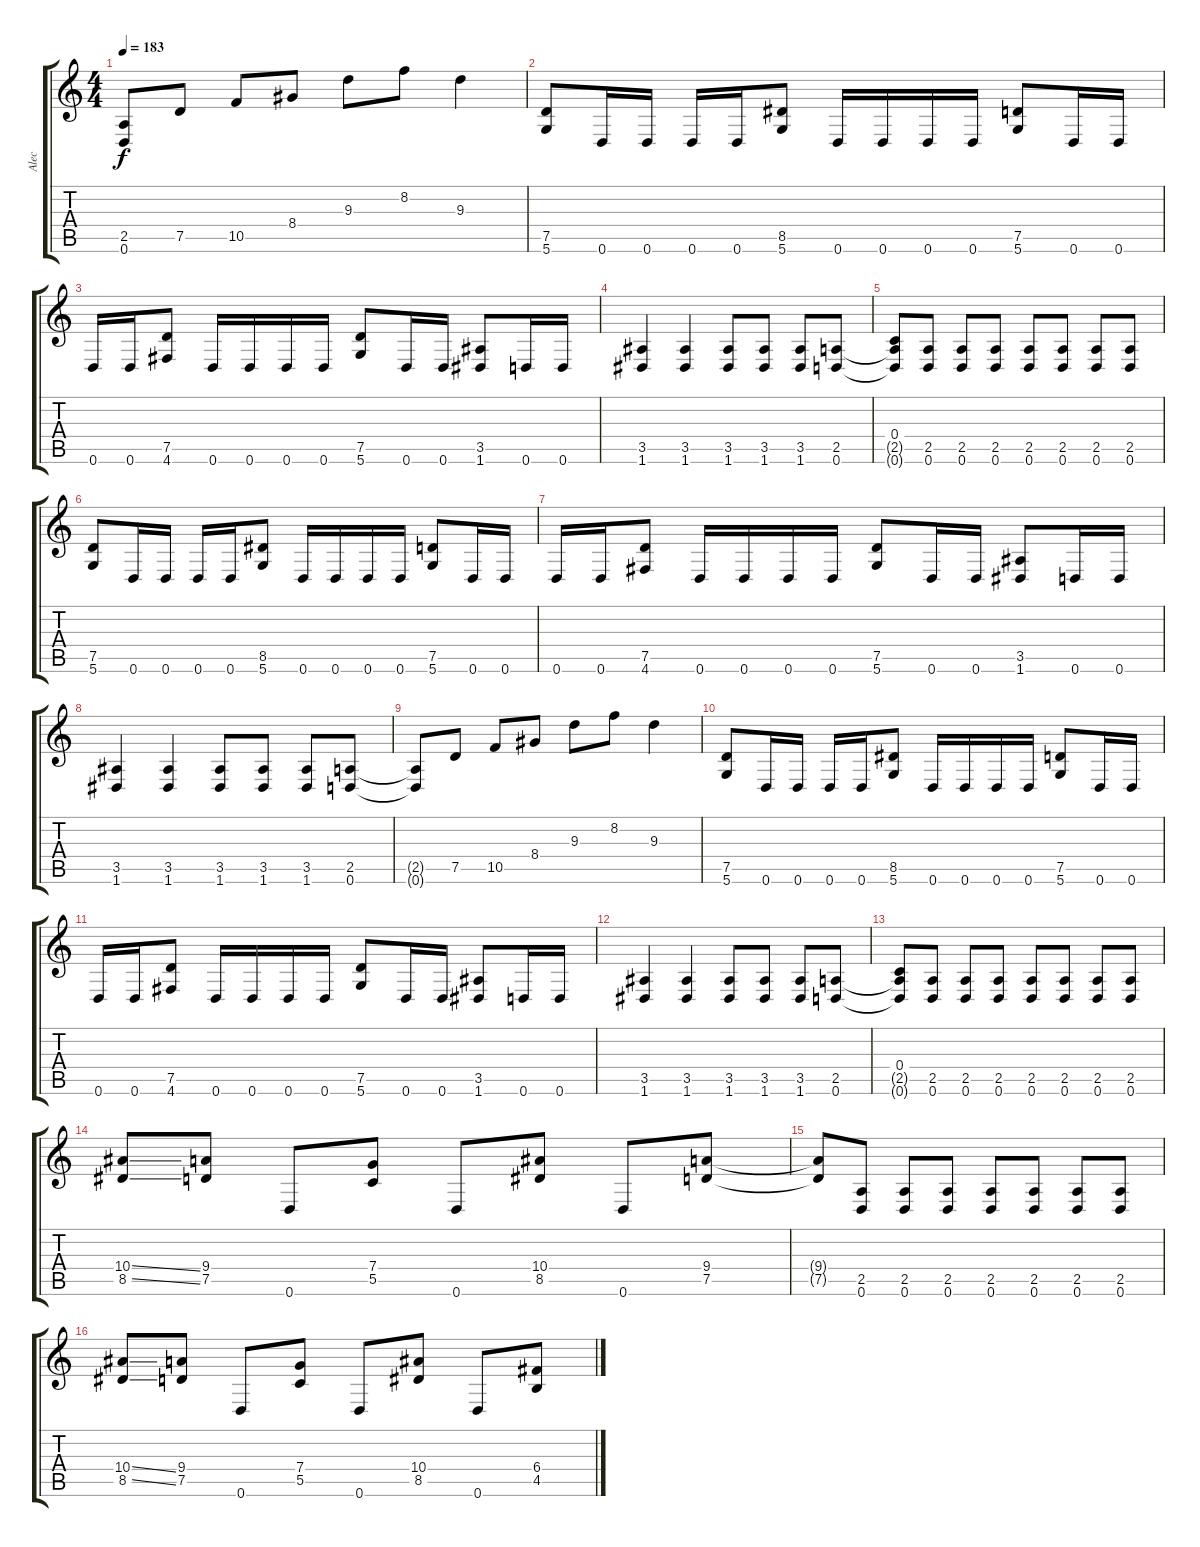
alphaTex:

\track ("Alec" "Alec") {instrument distortionguitar}
\staff {score tabs}
\tuning (D4 A3 F3 C3 G2 D2) {hide}
\ts (4 4)
\tempo 183
\clef g2
\ks c
(2.5{t} 0.6{t}).8{dy f} 7.5.8 10.5.8 8.4.8 9.3.8 8.2.8 9.3.4 |
(7.5 5.6).8 0.6.16 0.6.16 0.6.16 0.6.16 (8.5 5.6).8 0.6.16 0.6.16 0.6.16 0.6.16 (7.5 5.6).8 0.6.16 0.6.16 |
0.6.16 0.6.16 (7.5 4.6).8 0.6.16 0.6.16 0.6.16 0.6.16 (7.5 5.6).8 0.6.16 0.6.16 (3.5 1.6).8 0.6.16 0.6.16 |
(3.5 1.6).4 (3.5 1.6).4 (3.5 1.6).8 (3.5 1.6).8 (3.5 1.6).8 (2.5 0.6).8 |
(0.4 2.5{t} 0.6{t}).8 (2.5 0.6).8 (2.5 0.6).8 (2.5 0.6).8 (2.5 0.6).8 (2.5 0.6).8 (2.5 0.6).8 (2.5 0.6).8 |
(7.5 5.6).8 0.6.16 0.6.16 0.6.16 0.6.16 (8.5 5.6).8 0.6.16 0.6.16 0.6.16 0.6.16 (7.5 5.6).8 0.6.16 0.6.16 |
0.6.16 0.6.16 (7.5 4.6).8 0.6.16 0.6.16 0.6.16 0.6.16 (7.5 5.6).8 0.6.16 0.6.16 (3.5 1.6).8 0.6.16 0.6.16 |
(3.5 1.6).4 (3.5 1.6).4 (3.5 1.6).8 (3.5 1.6).8 (3.5 1.6).8 (2.5 0.6).8 |
(2.5{t} 0.6{t}).8 7.5.8 10.5.8 8.4.8 9.3.8 8.2.8 9.3.4 |
(7.5 5.6).8 0.6.16 0.6.16 0.6.16 0.6.16 (8.5 5.6).8 0.6.16 0.6.16 0.6.16 0.6.16 (7.5 5.6).8 0.6.16 0.6.16 |
0.6.16 0.6.16 (7.5 4.6).8 0.6.16 0.6.16 0.6.16 0.6.16 (7.5 5.6).8 0.6.16 0.6.16 (3.5 1.6).8 0.6.16 0.6.16 |
(3.5 1.6).4 (3.5 1.6).4 (3.5 1.6).8 (3.5 1.6).8 (3.5 1.6).8 (2.5 0.6).8 |
(0.4 2.5{t} 0.6{t}).8 (2.5 0.6).8 (2.5 0.6).8 (2.5 0.6).8 (2.5 0.6).8 (2.5 0.6).8 (2.5 0.6).8 (2.5 0.6).8 |
(10.4{ss} 8.5{ss}).8 (9.4 7.5).8 0.6.8 (7.4 5.5).8 0.6.8 (10.4 8.5).8 0.6.8 (9.4 7.5).8 |
(9.4{t} 7.5{t}).8 (2.5 0.6).8 (2.5 0.6).8 (2.5 0.6).8 (2.5 0.6).8 (2.5 0.6).8 (2.5 0.6).8 (2.5 0.6).8 |
(10.4{ss} 8.5{ss}).8 (9.4 7.5).8 0.6.8 (7.4 5.5).8 0.6.8 (10.4 8.5).8 0.6.8 (6.4 4.5).8
